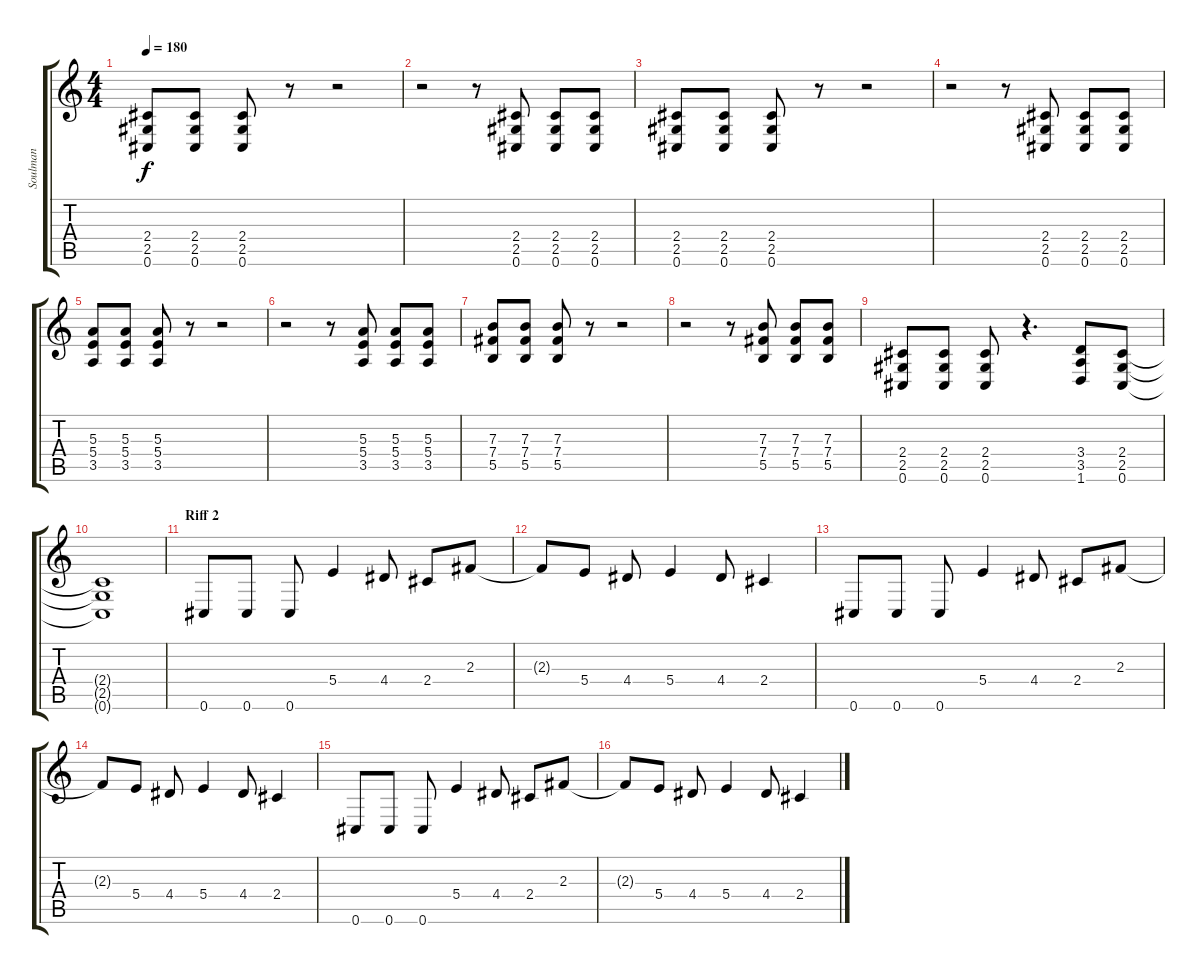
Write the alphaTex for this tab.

\track ("Soulman" "Soulman") {instrument distortionguitar}
\staff {score tabs}
\tuning (Db4 Ab3 E3 B2 Gb2 Db2) {hide}
\ts (4 4)
\tempo 180
\clef g2
\ks c
(2.4 2.5 0.6).8{dy f} (2.4 2.5 0.6).8 (2.4 2.5 0.6).8 r.8 r.2 |
r.2 r.8 (2.4 2.5 0.6).8 (2.4 2.5 0.6).8 (2.4 2.5 0.6).8 |
(2.4 2.5 0.6).8 (2.4 2.5 0.6).8 (2.4 2.5 0.6).8 r.8 r.2 |
r.2 r.8 (2.4 2.5 0.6).8 (2.4 2.5 0.6).8 (2.4 2.5 0.6).8 |
(5.3 5.4 3.5).8 (5.3 5.4 3.5).8 (5.3 5.4 3.5).8 r.8 r.2 |
r.2 r.8 (5.3 5.4 3.5).8 (5.3 5.4 3.5).8 (5.3 5.4 3.5).8 |
(7.3 7.4 5.5).8 (7.3 7.4 5.5).8 (7.3 7.4 5.5).8 r.8 r.2 |
r.2 r.8 (7.3 7.4 5.5).8 (7.3 7.4 5.5).8 (7.3 7.4 5.5).8 |
(2.4 2.5 0.6).8 (2.4 2.5 0.6).8 (2.4 2.5 0.6).8 r.4{d} (3.4 3.5 1.6).8 (2.4 2.5 0.6).8 |
(2.4{t} 2.5{t} 0.6{t}).1 |
\section ("" "Riff 2")
0.6.8 0.6.8 0.6.8 5.4.4 4.4.8 2.4.8 2.3.8 |
2.3{t}.8 5.4.8 4.4.8 5.4.4 4.4.8 2.4.4 |
0.6.8 0.6.8 0.6.8 5.4.4 4.4.8 2.4.8 2.3.8 |
2.3{t}.8 5.4.8 4.4.8 5.4.4 4.4.8 2.4.4 |
0.6.8 0.6.8 0.6.8 5.4.4 4.4.8 2.4.8 2.3.8 |
2.3{t}.8 5.4.8 4.4.8 5.4.4 4.4.8 2.4.4
